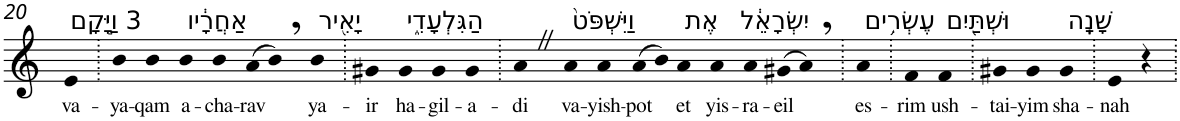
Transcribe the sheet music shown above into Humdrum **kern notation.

**kern	**text
*part1	*part1
*staff1	*staff1
*I"Piano	*
*I'Pno	*
!!LO:PB:g=z
*clefG2	*
*k[]	*
=20	=20
!LO:TX:a:t=3 וַיָּ֣קָם	!
!	!LO:LY:b
4e	va-
=21.	=21.
!	!LO:LY:b
4b	-ya-
!	!LO:LY:b
4b	-qam
!LO:TX:a:t=אַחֲרָ֔יו	!
!	!LO:LY:b
4b	a-
!	!LO:LY:b
4b	-cha-
!	!LO:LY:b
(>8a	-rav
8b,)	.
!LO:TX:a:t=יָאִ֖יר	!
!	!LO:LY:b
4b	ya-
=22.	=22.
!	!LO:LY:b
4g#X	-ir
!LO:TX:a:t=הַגִּלְעָדִ֑י	!
!	!LO:LY:b
4g#	ha-
!	!LO:LY:b
4g#	-gil-
!	!LO:LY:b
4g#	-a-
=23.	=23.
!	!LO:LY:b
4aZ	-di
!LO:TX:a:t=וַיִּשְׁפֹּט֙	!
!	!LO:LY:b
4a	va-
!	!LO:LY:b
4a	-yish-
!	!LO:LY:b
(>8a	-pot
8b)	.
!LO:TX:a:t=אֶת	!
!	!LO:LY:b
4a	et
!LO:TX:a:t=יִשְׂרָאֵ֔ל	!
!	!LO:LY:b
4a	yis-
!	!LO:LY:b
4a	-ra-
!	!LO:LY:b
(>8g#X	-eil
8a,)	.
=24.	=24.
!LO:TX:a:t=עֶשְׂרִ֥ים	!
!	!LO:LY:b
4a	es-
=25.	=25.
!	!LO:LY:b
4f	-rim
!LO:TX:a:t=וּשְׁתַּ֖יִם	!
!	!LO:LY:b
4f	ush-
=26.	=26.
!	!LO:LY:b
4g#X	-tai-
!	!LO:LY:b
4g#	-yim
!LO:TX:a:t=שָׁנָֽה	!
!	!LO:LY:b
4g#	sha-
=27.	=27.
!	!LO:LY:b
4e	-nah
4r	.
=.	=.
*-	*-
